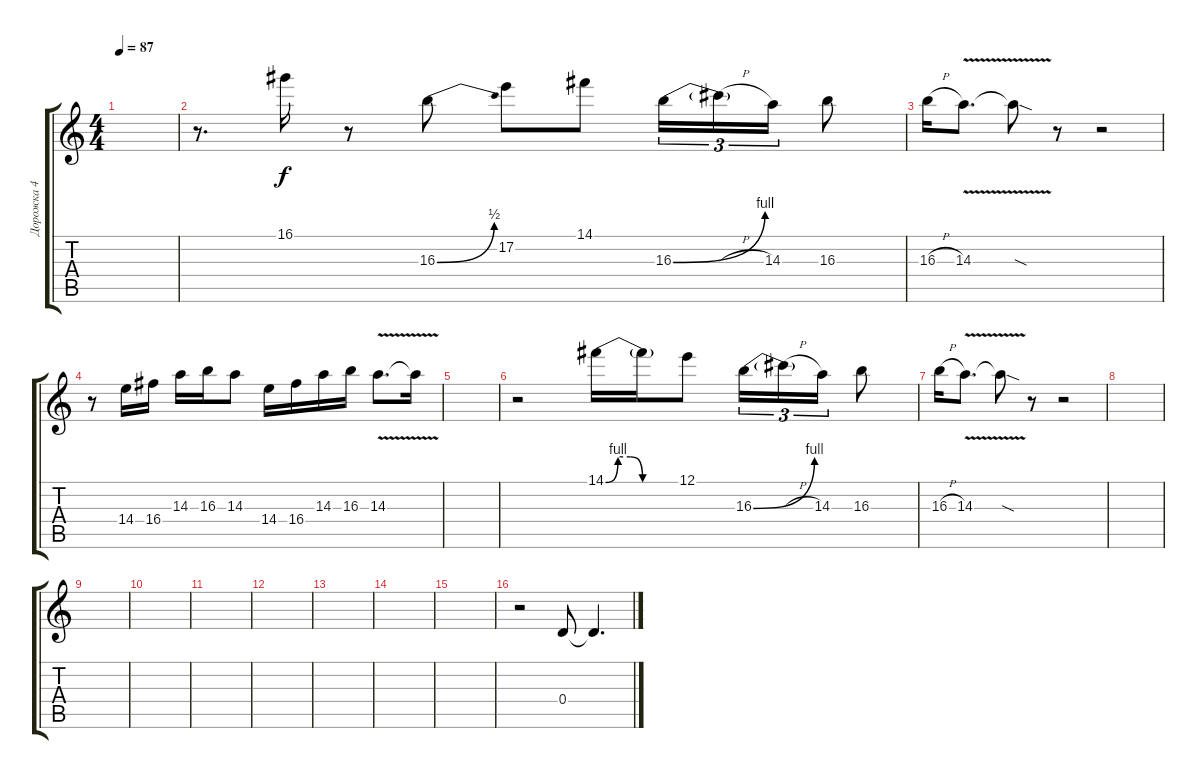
\track ("Дорожка 4" "Дорожка 4") {instrument distortionguitar}
\staff {score tabs}
\tuning (E4 B3 G3 D3 A2 E2) {hide}
\ts (4 4)
\tempo 87
\clef g2
\ks c
|
r.8{d} 16.1.16 r.8 16.3{be (bend 0 0 60 2)}.8 17.2.8 14.1.8 16.3{be (bend 0 0 60 4)}.16{tu (3 2)} 16.3{h t}.16{tu (3 2)} 14.3.16{tu (3 2)} 16.3.8 |
16.3{h}.16 14.3{v}.8{d} 14.3{v sod t}.8 r.8 r.2 |
r.8 14.4.16 16.4.16 14.3.16 16.3.16 14.3.8 14.4.16 16.4.16 14.3.16 16.3.16 14.3{v}.8{d} 14.3{v t}.16 |
|
r.2 14.1{be (custom 0 0 10 4 20 4 30 0 60 0)}.16 14.1{t}.16 12.1.8 16.3{be (bend 0 0 60 4)}.16{tu (3 2)} 16.3{h t}.16{tu (3 2)} 14.3.16{tu (3 2)} 16.3.8 |
16.3{h}.16 14.3{v}.8{d} 14.3{v sod t}.8 r.8 r.2 |
|
|
|
|
|
|
|
|
r.2 0.4.8 0.4{t}.4{d}
